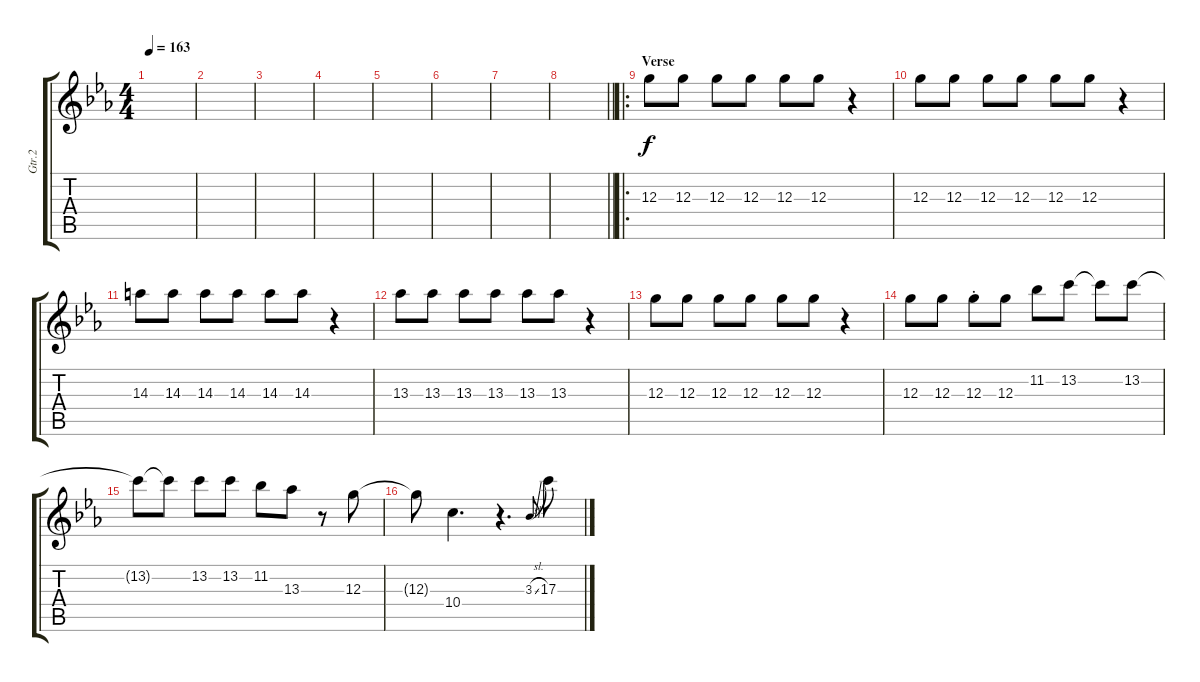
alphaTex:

\track ("Gtr.2" "Gtr.2") {instrument overdrivenguitar}
\staff {score tabs}
\tuning (E4 B3 G3 D3 A2 E2) {hide}
\ts (4 4)
\tempo 163
\clef g2
\ks cminor
|
|
|
|
|
|
|
\barLineRight lightlight
|
\ro
\section ("" "Verse")
12.3.8 12.3.8 12.3.8 12.3.8 12.3.8 12.3.8 r.4 |
12.3.8 12.3.8 12.3.8 12.3.8 12.3.8 12.3.8 r.4 |
14.3.8 14.3.8 14.3.8 14.3.8 14.3.8 14.3.8 r.4 |
13.3.8 13.3.8 13.3.8 13.3.8 13.3.8 13.3.8 r.4 |
12.3.8 12.3.8 12.3.8 12.3.8 12.3.8 12.3.8 r.4 |
12.3.8 12.3.8 12.3{st}.8 12.3.8 11.2.8 13.2.8 13.2{t}.8 13.2.8 |
13.2{t}.8 13.2{t}.8 13.2.8 13.2.8 11.2.8 13.3.8 r.8 12.3.8 |
12.3{t}.8 10.4.4{d} r.4{d} 3.3{sl}.8{gr onbeat} 17.3.8
